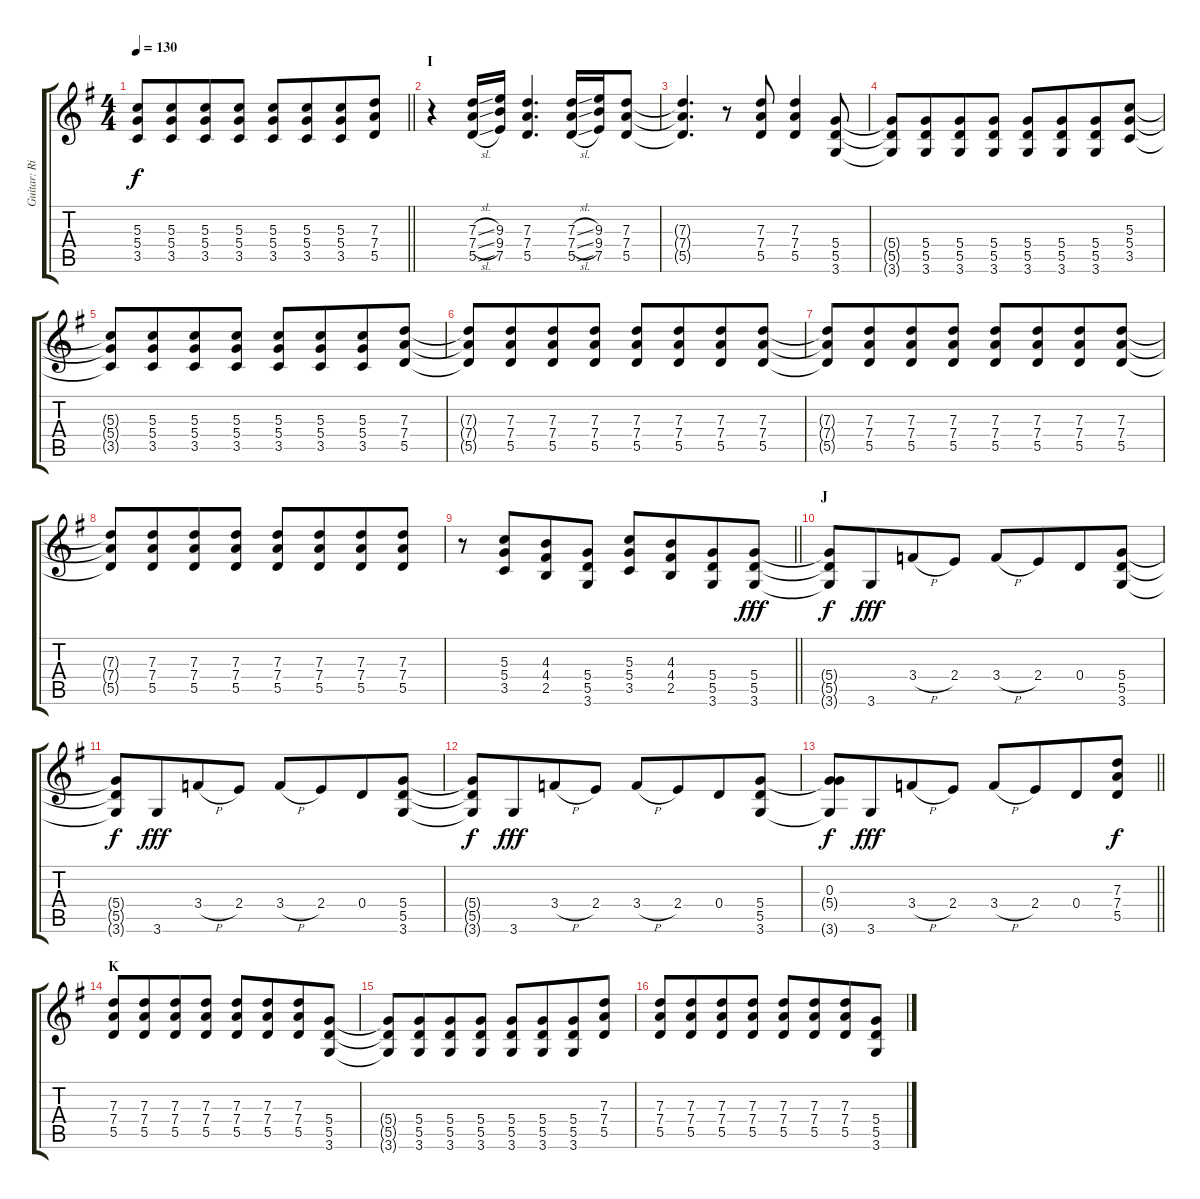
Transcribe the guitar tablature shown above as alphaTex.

\track ("Guitar: Ritchie" "Guitar: Ri") {instrument distortionguitar}
\staff {score tabs}
\tuning (E4 B3 G3 D3 A2 E2) {hide}
\ts (4 4)
\tempo 130
\clef g2
\barLineRight lightlight
\ks g
(5.3{t} 5.4{t} 3.5{t}).8{dy f} (5.3 5.4 3.5).8{beam merge} (5.3 5.4 3.5).8 (5.3 5.4 3.5).8 (5.3 5.4 3.5).8 (5.3 5.4 3.5).8{beam merge} (5.3 5.4 3.5).8 (7.3 7.4 5.5).8 |
\section ("" "I")
r.4 (7.3{sl} 7.4{sl} 5.5{sl}).16 (9.3 9.4 7.5).16 (7.3 7.4 5.5).4{d} (7.3{sl} 7.4{sl} 5.5{sl}).16 (9.3 9.4 7.5).16 (7.3 7.4 5.5).8 |
(7.3{t} 7.4{t} 5.5{t}).4{d} r.8 (7.3 7.4 5.5).8 (7.3 7.4 5.5).4 (5.4 5.5 3.6).8 |
(5.4{t} 5.5{t} 3.6{t}).8 (5.4 5.5 3.6).8{beam merge} (5.4 5.5 3.6).8 (5.4 5.5 3.6).8 (5.4 5.5 3.6).8 (5.4 5.5 3.6).8{beam merge} (5.4 5.5 3.6).8 (5.3 5.4 3.5).8 |
(5.3{t} 5.4{t} 3.5{t}).8 (5.3 5.4 3.5).8{beam merge} (5.3 5.4 3.5).8 (5.3 5.4 3.5).8 (5.3 5.4 3.5).8 (5.3 5.4 3.5).8{beam merge} (5.3 5.4 3.5).8 (7.3 7.4 5.5).8 |
(7.3{t} 7.4{t} 5.5{t}).8 (7.3 7.4 5.5).8{beam merge} (7.3 7.4 5.5).8 (7.3 7.4 5.5).8 (7.3 7.4 5.5).8 (7.3 7.4 5.5).8{beam merge} (7.3 7.4 5.5).8{beam merge} (7.3 7.4 5.5).8 |
(7.3{t} 7.4{t} 5.5{t}).8 (7.3 7.4 5.5).8{beam merge} (7.3 7.4 5.5).8 (7.3 7.4 5.5).8 (7.3 7.4 5.5).8 (7.3 7.4 5.5).8{beam merge} (7.3 7.4 5.5).8{beam merge} (7.3 7.4 5.5).8 |
(7.3{t} 7.4{t} 5.5{t}).8 (7.3 7.4 5.5).8{beam merge} (7.3 7.4 5.5).8 (7.3 7.4 5.5).8 (7.3 7.4 5.5).8 (7.3 7.4 5.5).8{beam merge} (7.3 7.4 5.5).8{beam merge} (7.3 7.4 5.5).8 |
\barLineRight lightlight
r.8 (5.3 5.4 3.5).8{beam merge} (4.3 4.4 2.5).8 (5.4 5.5 3.6).8 (5.3 5.4 3.5).8 (4.3 4.4 2.5).8{beam merge} (5.4 5.5 3.6).8 (5.4 5.5 3.6).8{dy fff} |
\section ("" "J")
(5.4{t} 5.5{t} 3.6{t}).8{dy f} 3.6.8{dy fff beam merge} 3.4{h}.8 2.4.8 3.4{h}.8 2.4.8{beam merge} 0.4.8 (5.4 5.5 3.6).8 |
(5.4{t} 5.5{t} 3.6{t}).8{dy f} 3.6.8{dy fff beam merge} 3.4{h}.8 2.4.8 3.4{h}.8 2.4.8{beam merge} 0.4.8 (5.4 5.5 3.6).8 |
(5.4{t} 5.5{t} 3.6{t}).8{dy f} 3.6.8{dy fff beam merge} 3.4{h}.8 2.4.8 3.4{h}.8 2.4.8{beam merge} 0.4.8 (5.4 5.5 3.6).8 |
\barLineRight lightlight
(0.3 5.4{t} 3.6{t}).8{dy f} 3.6.8{dy fff beam merge} 3.4{h}.8 2.4.8 3.4{h}.8 2.4.8{beam merge} 0.4.8 (7.3 7.4 5.5).8{dy f} |
\section ("" "K")
(7.3 7.4 5.5).8 (7.3 7.4 5.5).8{beam merge} (7.3 7.4 5.5).8 (7.3 7.4 5.5).8 (7.3 7.4 5.5).8 (7.3 7.4 5.5).8{beam merge} (7.3 7.4 5.5).8 (5.4 5.5 3.6).8 |
(5.4{t} 5.5{t} 3.6{t}).8 (5.4 5.5 3.6).8{beam merge} (5.4 5.5 3.6).8 (5.4 5.5 3.6).8 (5.4 5.5 3.6).8 (5.4 5.5 3.6).8{beam merge} (5.4 5.5 3.6).8 (7.3 7.4 5.5).8 |
(7.3 7.4 5.5).8 (7.3 7.4 5.5).8{beam merge} (7.3 7.4 5.5).8 (7.3 7.4 5.5).8 (7.3 7.4 5.5).8 (7.3 7.4 5.5).8{beam merge} (7.3 7.4 5.5).8 (5.4 5.5 3.6).8
